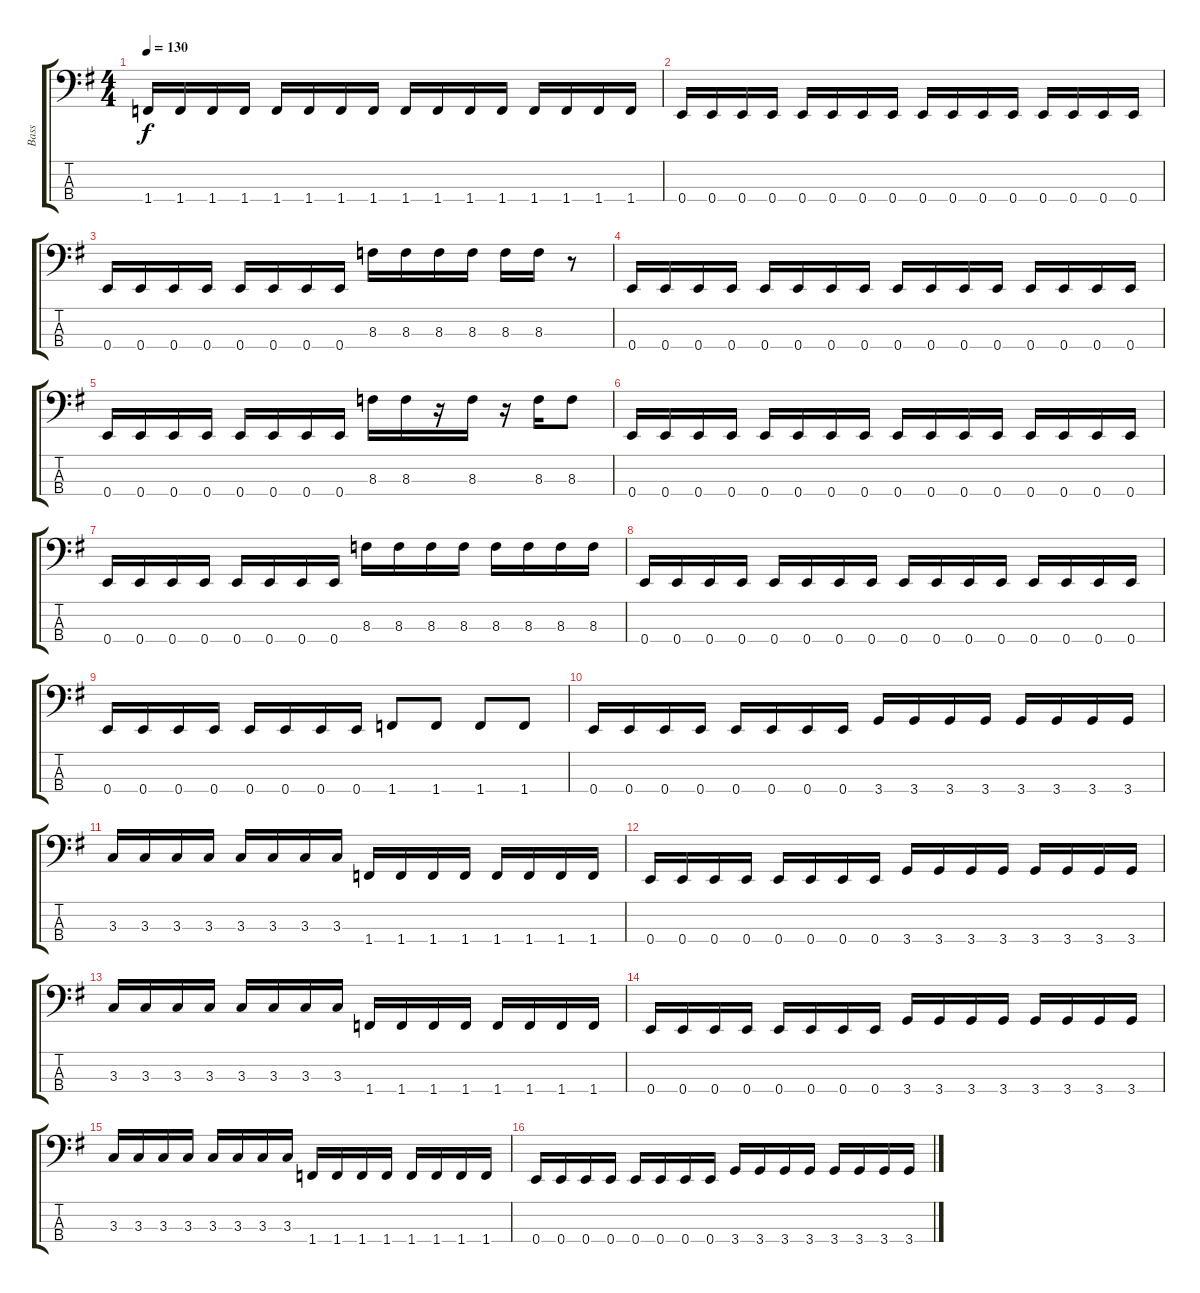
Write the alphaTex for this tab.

\track ("Bass" "Bass") {instrument electricbassfinger}
\staff {score tabs}
\tuning (G2 D2 A1 E1) {hide}
\ts (4 4)
\tempo 130
\clef f4
\ks g
1.4.16{dy f} 1.4.16 1.4.16 1.4.16 1.4.16 1.4.16 1.4.16 1.4.16 1.4.16 1.4.16 1.4.16 1.4.16 1.4.16 1.4.16 1.4.16 1.4.16 |
0.4.16 0.4.16 0.4.16 0.4.16 0.4.16 0.4.16 0.4.16 0.4.16 0.4.16 0.4.16 0.4.16 0.4.16 0.4.16 0.4.16 0.4.16 0.4.16 |
0.4.16 0.4.16 0.4.16 0.4.16 0.4.16 0.4.16 0.4.16 0.4.16 8.3.16 8.3.16 8.3.16 8.3.16 8.3.16 8.3.16 r.8 |
0.4.16 0.4.16 0.4.16 0.4.16 0.4.16 0.4.16 0.4.16 0.4.16 0.4.16 0.4.16 0.4.16 0.4.16 0.4.16 0.4.16 0.4.16 0.4.16 |
0.4.16 0.4.16 0.4.16 0.4.16 0.4.16 0.4.16 0.4.16 0.4.16 8.3.16 8.3.16 r.16 8.3.16 r.16 8.3.16 8.3.8 |
0.4.16 0.4.16 0.4.16 0.4.16 0.4.16 0.4.16 0.4.16 0.4.16 0.4.16 0.4.16 0.4.16 0.4.16 0.4.16 0.4.16 0.4.16 0.4.16 |
0.4.16 0.4.16 0.4.16 0.4.16 0.4.16 0.4.16 0.4.16 0.4.16 8.3.16 8.3.16 8.3.16 8.3.16 8.3.16 8.3.16 8.3.16 8.3.16 |
0.4.16 0.4.16 0.4.16 0.4.16 0.4.16 0.4.16 0.4.16 0.4.16 0.4.16 0.4.16 0.4.16 0.4.16 0.4.16 0.4.16 0.4.16 0.4.16 |
0.4.16 0.4.16 0.4.16 0.4.16 0.4.16 0.4.16 0.4.16 0.4.16 1.4.8 1.4.8 1.4.8 1.4.8 |
0.4.16 0.4.16 0.4.16 0.4.16 0.4.16 0.4.16 0.4.16 0.4.16 3.4.16 3.4.16 3.4.16 3.4.16 3.4.16 3.4.16 3.4.16 3.4.16 |
3.3.16 3.3.16 3.3.16 3.3.16 3.3.16 3.3.16 3.3.16 3.3.16 1.4.16 1.4.16 1.4.16 1.4.16 1.4.16 1.4.16 1.4.16 1.4.16 |
0.4.16 0.4.16 0.4.16 0.4.16 0.4.16 0.4.16 0.4.16 0.4.16 3.4.16 3.4.16 3.4.16 3.4.16 3.4.16 3.4.16 3.4.16 3.4.16 |
3.3.16 3.3.16 3.3.16 3.3.16 3.3.16 3.3.16 3.3.16 3.3.16 1.4.16 1.4.16 1.4.16 1.4.16 1.4.16 1.4.16 1.4.16 1.4.16 |
0.4.16 0.4.16 0.4.16 0.4.16 0.4.16 0.4.16 0.4.16 0.4.16 3.4.16 3.4.16 3.4.16 3.4.16 3.4.16 3.4.16 3.4.16 3.4.16 |
3.3.16 3.3.16 3.3.16 3.3.16 3.3.16 3.3.16 3.3.16 3.3.16 1.4.16 1.4.16 1.4.16 1.4.16 1.4.16 1.4.16 1.4.16 1.4.16 |
0.4.16 0.4.16 0.4.16 0.4.16 0.4.16 0.4.16 0.4.16 0.4.16 3.4.16 3.4.16 3.4.16 3.4.16 3.4.16 3.4.16 3.4.16 3.4.16
